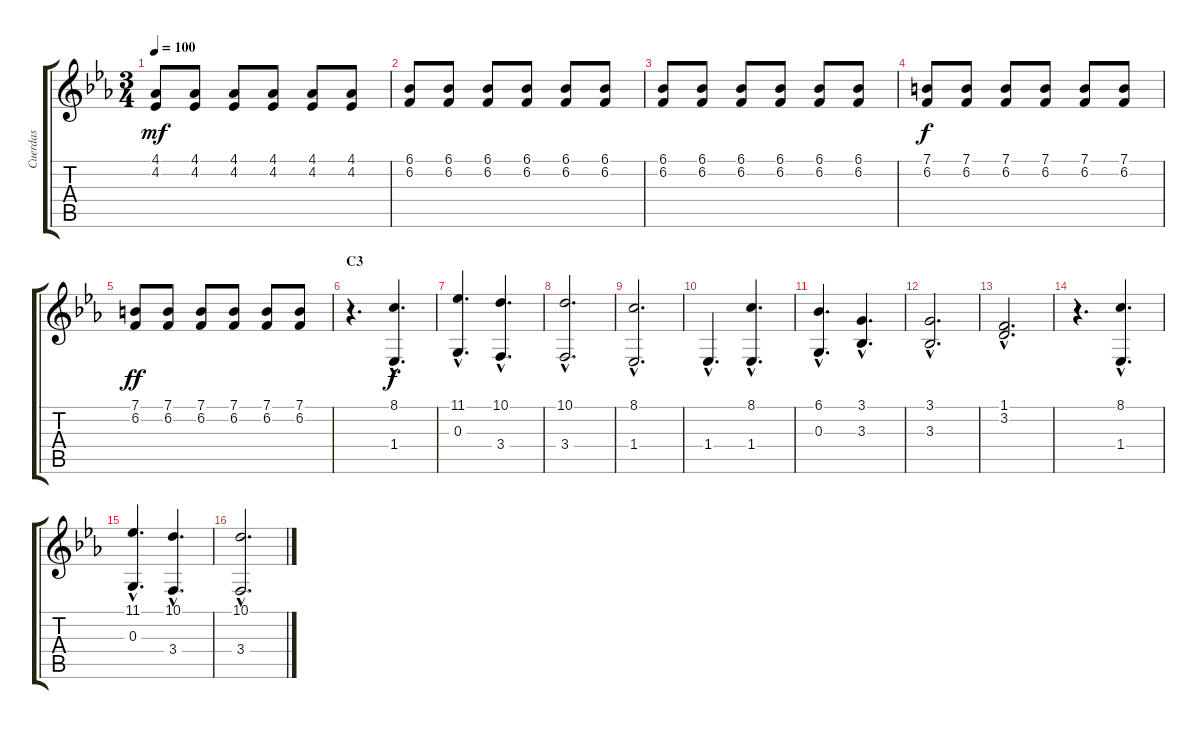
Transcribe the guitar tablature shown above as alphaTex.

\track ("Cuerdas" "Cuerdas") {instrument stringensemble1}
\staff {score tabs}
\tuning (E4 B3 G3 D3 A2 E2) {hide}
\ts (3 4)
\tempo 100
\clef g2
\ks eb
(4.1 4.2).8{dy mf} (4.1 4.2).8 (4.1 4.2).8 (4.1 4.2).8 (4.1 4.2).8 (4.1 4.2).8 |
(6.1 6.2).8 (6.1 6.2).8 (6.1 6.2).8 (6.1 6.2).8 (6.1 6.2).8 (6.1 6.2).8 |
(6.1 6.2).8 (6.1 6.2).8 (6.1 6.2).8 (6.1 6.2).8 (6.1 6.2).8 (6.1 6.2).8 |
(7.1 6.2).8{dy f} (7.1 6.2).8 (7.1 6.2).8 (7.1 6.2).8 (7.1 6.2).8 (7.1 6.2).8 |
(7.1 6.2).8{dy ff} (7.1 6.2).8 (7.1 6.2).8 (7.1 6.2).8 (7.1 6.2).8 (7.1 6.2).8 |
\section ("" "C3")
r.4{d} (8.1{hac} 1.4{hac}).4{d dy f} |
(11.1{hac} 0.3{hac}).4{d} (10.1{hac} 3.4{hac}).4{d} |
(10.1{hac} 3.4{hac}).2{d} |
(8.1{hac} 1.4{hac}).2{d} |
1.4{hac}.4{d} (8.1{hac} 1.4{hac}).4{d} |
(6.1{hac} 0.3{hac}).4{d} (3.1{hac} 3.3{hac}).4{d} |
(3.1{hac} 3.3{hac}).2{d} |
(1.1{hac} 3.2{hac}).2{d} |
r.4{d} (8.1{hac} 1.4{hac}).4{d} |
(11.1{hac} 0.3{hac}).4{d} (10.1{hac} 3.4{hac}).4{d} |
(10.1{hac} 3.4{hac}).2{d}
